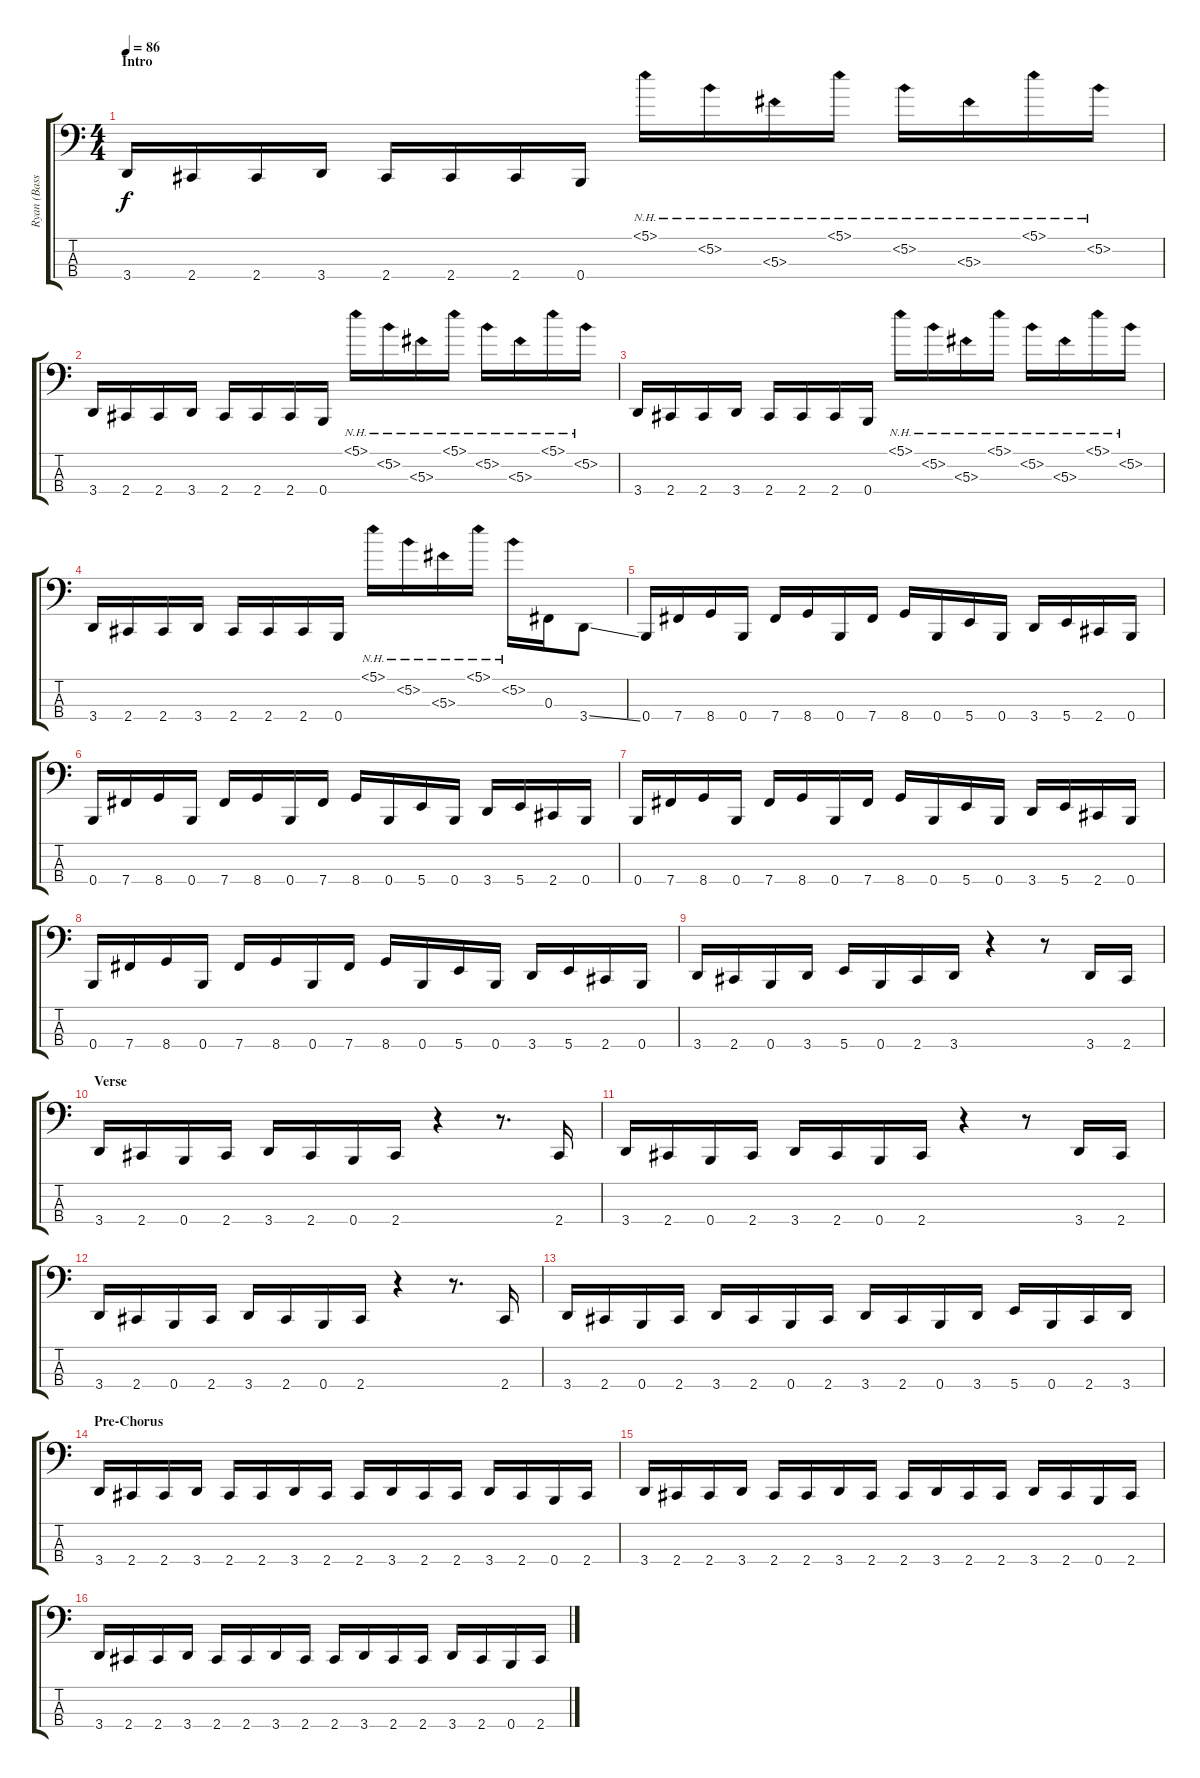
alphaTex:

\track ("Ryan (Bass)" "Ryan (Bass") {instrument slapbass2}
\staff {score tabs}
\tuning (E2 B1 Gb1 B0) {hide}
\ts (4 4)
\section ("" "Intro")
\tempo 86
\clef f4
\ks c
3.4.16{dy f instrument slapbass2} 2.4.16 2.4.16 3.4.16 2.4.16 2.4.16 2.4.16 0.4.16 5.1{nh}.16 5.2{nh}.16 5.3{nh}.16 5.1{nh}.16 5.2{nh}.16 5.3{nh}.16 5.1{nh}.16 5.2{nh}.16 |
3.4.16 2.4.16 2.4.16 3.4.16 2.4.16 2.4.16 2.4.16 0.4.16 5.1{nh}.16 5.2{nh}.16 5.3{nh}.16 5.1{nh}.16 5.2{nh}.16 5.3{nh}.16 5.1{nh}.16 5.2{nh}.16 |
3.4.16 2.4.16 2.4.16 3.4.16 2.4.16 2.4.16 2.4.16 0.4.16 5.1{nh}.16 5.2{nh}.16 5.3{nh}.16 5.1{nh}.16 5.2{nh}.16 5.3{nh}.16 5.1{nh}.16 5.2{nh}.16 |
3.4.16 2.4.16 2.4.16 3.4.16 2.4.16 2.4.16 2.4.16 0.4.16 5.1{nh}.16 5.2{nh}.16 5.3{nh}.16 5.1{nh}.16 5.2{nh}.16 0.3.16 3.4{ss}.8 |
0.4.16 7.4.16 8.4.16 0.4.16 7.4.16 8.4.16 0.4.16 7.4.16 8.4.16 0.4.16 5.4.16 0.4.16 3.4.16 5.4.16 2.4.16 0.4.16 |
0.4.16 7.4.16 8.4.16 0.4.16 7.4.16 8.4.16 0.4.16 7.4.16 8.4.16 0.4.16 5.4.16 0.4.16 3.4.16 5.4.16 2.4.16 0.4.16 |
0.4.16 7.4.16 8.4.16 0.4.16 7.4.16 8.4.16 0.4.16 7.4.16 8.4.16 0.4.16 5.4.16 0.4.16 3.4.16 5.4.16 2.4.16 0.4.16 |
0.4.16 7.4.16 8.4.16 0.4.16 7.4.16 8.4.16 0.4.16 7.4.16 8.4.16 0.4.16 5.4.16 0.4.16 3.4.16 5.4.16 2.4.16 0.4.16 |
3.4.16 2.4.16 0.4.16 3.4.16 5.4.16 0.4.16 2.4.16 3.4.16 r.4 r.8 3.4.16 2.4.16 |
\section ("" "Verse")
3.4.16 2.4.16 0.4.16 2.4.16 3.4.16 2.4.16 0.4.16 2.4.16 r.4 r.8{d} 2.4.16 |
3.4.16 2.4.16 0.4.16 2.4.16 3.4.16 2.4.16 0.4.16 2.4.16 r.4 r.8 3.4.16 2.4.16 |
3.4.16 2.4.16 0.4.16 2.4.16 3.4.16 2.4.16 0.4.16 2.4.16 r.4 r.8{d} 2.4.16 |
3.4.16 2.4.16 0.4.16 2.4.16 3.4.16 2.4.16 0.4.16 2.4.16 3.4.16 2.4.16 0.4.16 3.4.16 5.4.16 0.4.16 2.4.16 3.4.16 |
\section ("" "Pre-Chorus")
3.4.16 2.4.16 2.4.16 3.4.16 2.4.16 2.4.16 3.4.16 2.4.16 2.4.16 3.4.16 2.4.16 2.4.16 3.4.16 2.4.16 0.4.16 2.4.16 |
3.4.16 2.4.16 2.4.16 3.4.16 2.4.16 2.4.16 3.4.16 2.4.16 2.4.16 3.4.16 2.4.16 2.4.16 3.4.16 2.4.16 0.4.16 2.4.16 |
3.4.16 2.4.16 2.4.16 3.4.16 2.4.16 2.4.16 3.4.16 2.4.16 2.4.16 3.4.16 2.4.16 2.4.16 3.4.16 2.4.16 0.4.16 2.4.16
